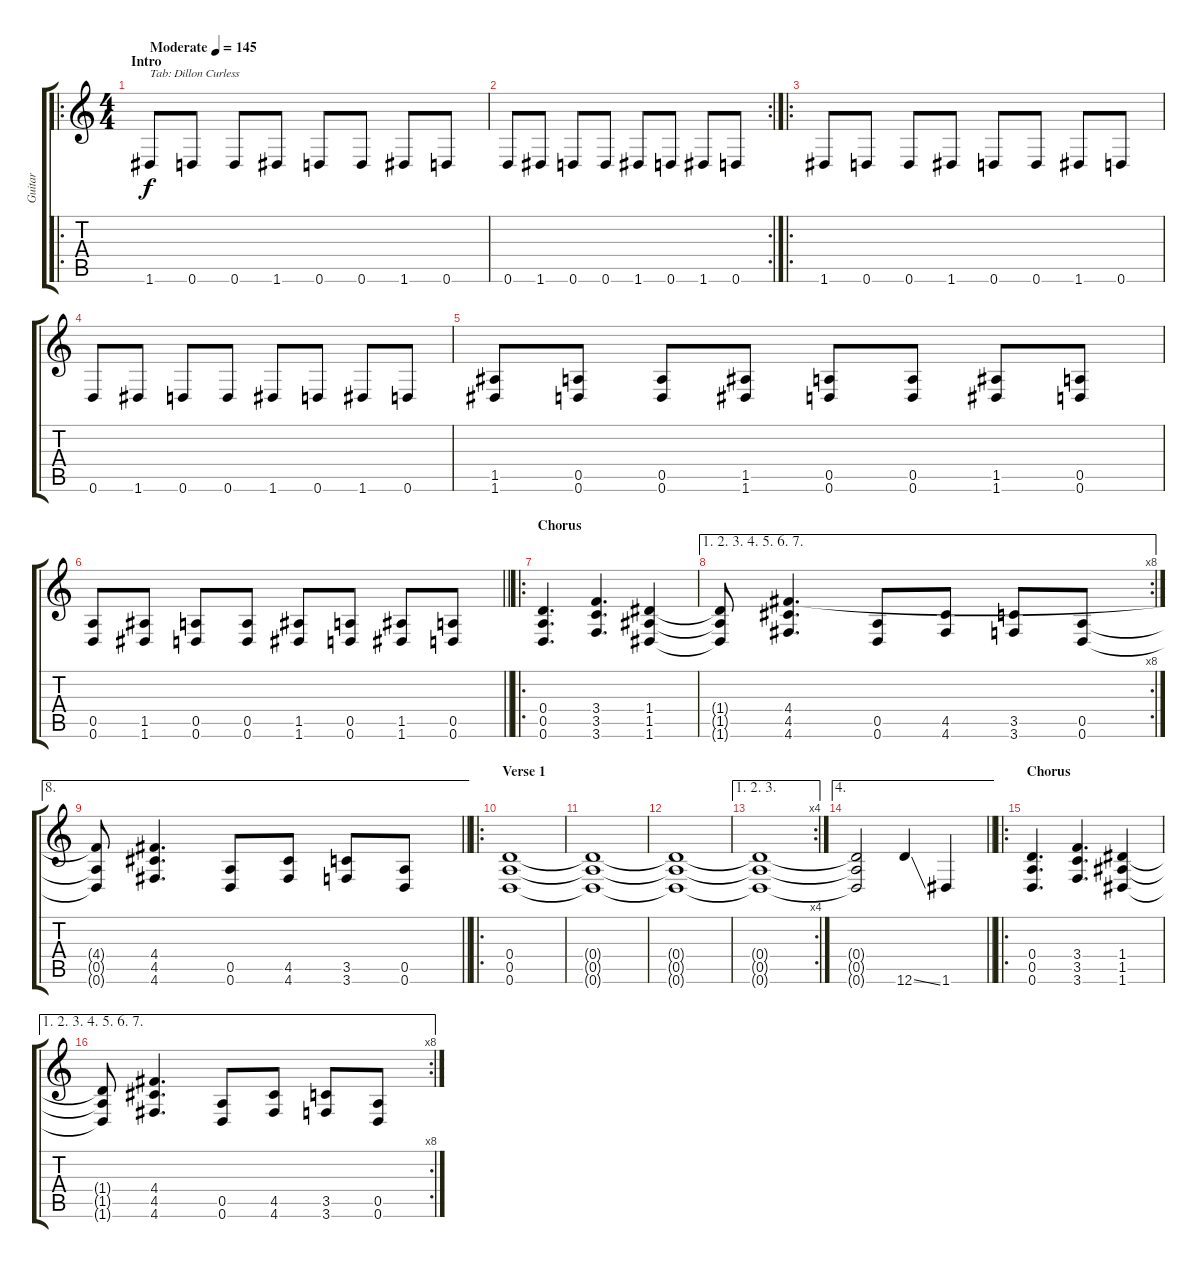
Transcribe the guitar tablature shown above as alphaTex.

\track ("Guitar" "Guitar") {instrument distortionguitar}
\staff {score tabs}
\tuning (E4 B3 G3 D3 A2 D2) {hide}
\ro
\ts (4 4)
\section ("" "Intro")
\tempo (145 "Moderate")
\clef g2
\ks c
1.6.8{txt "Tab: Dillon Curless" dy f instrument distortionguitar} 0.6.8 0.6.8 1.6.8 0.6.8 0.6.8 1.6.8 0.6.8 |
\rc 2
0.6.8 1.6.8 0.6.8 0.6.8 1.6.8 0.6.8 1.6.8 0.6.8 |
\ro
1.6.8 0.6.8 0.6.8 1.6.8 0.6.8 0.6.8 1.6.8 0.6.8 |
0.6.8 1.6.8 0.6.8 0.6.8 1.6.8 0.6.8 1.6.8 0.6.8 |
(1.5 1.6).8 (0.5 0.6).8 (0.5 0.6).8 (1.5 1.6).8 (0.5 0.6).8 (0.5 0.6).8 (1.5 1.6).8 (0.5 0.6).8 |
\barLineRight lightlight
(0.5 0.6).8 (1.5 1.6).8 (0.5 0.6).8 (0.5 0.6).8 (1.5 1.6).8 (0.5 0.6).8 (1.5 1.6).8 (0.5 0.6).8 |
\ro
\section ("" "Chorus")
(0.4 0.5 0.6).4{d} (3.4 3.5 3.6).4{d} (1.4 1.5 1.6).4 |
\ae (1 2 3 4 5 6 7)
\rc 8
(1.4{t} 1.5{t} 1.6{t}).8 (4.4 4.5 4.6).4{d} (0.5 0.6).8 (4.5 4.6).8 (3.5 3.6).8 (0.5 0.6).8 |
\ae 8
\barLineRight lightlight
(4.4{t} 0.5{t} 0.6{t}).8 (4.4 4.5 4.6).4{d} (0.5 0.6).8 (4.5 4.6).8 (3.5 3.6).8 (0.5 0.6).8 |
\ro
\section ("" "Verse 1")
(0.4 0.5 0.6).1 |
(0.4{t} 0.5{t} 0.6{t}).1 |
(0.4{t} 0.5{t} 0.6{t}).1 |
\ae (1 2 3)
\rc 4
(0.4{t} 0.5{t} 0.6{t}).1 |
\ae 4
\barLineRight lightlight
(0.4{t} 0.5{t} 0.6{t}).2 12.6{ss}.4 1.6.4 |
\ro
\section ("" "Chorus")
(0.4 0.5 0.6).4{d} (3.4 3.5 3.6).4{d} (1.4 1.5 1.6).4 |
\ae (1 2 3 4 5 6 7)
\rc 8
(1.4{t} 1.5{t} 1.6{t}).8 (4.4 4.5 4.6).4{d} (0.5 0.6).8 (4.5 4.6).8 (3.5 3.6).8 (0.5 0.6).8
